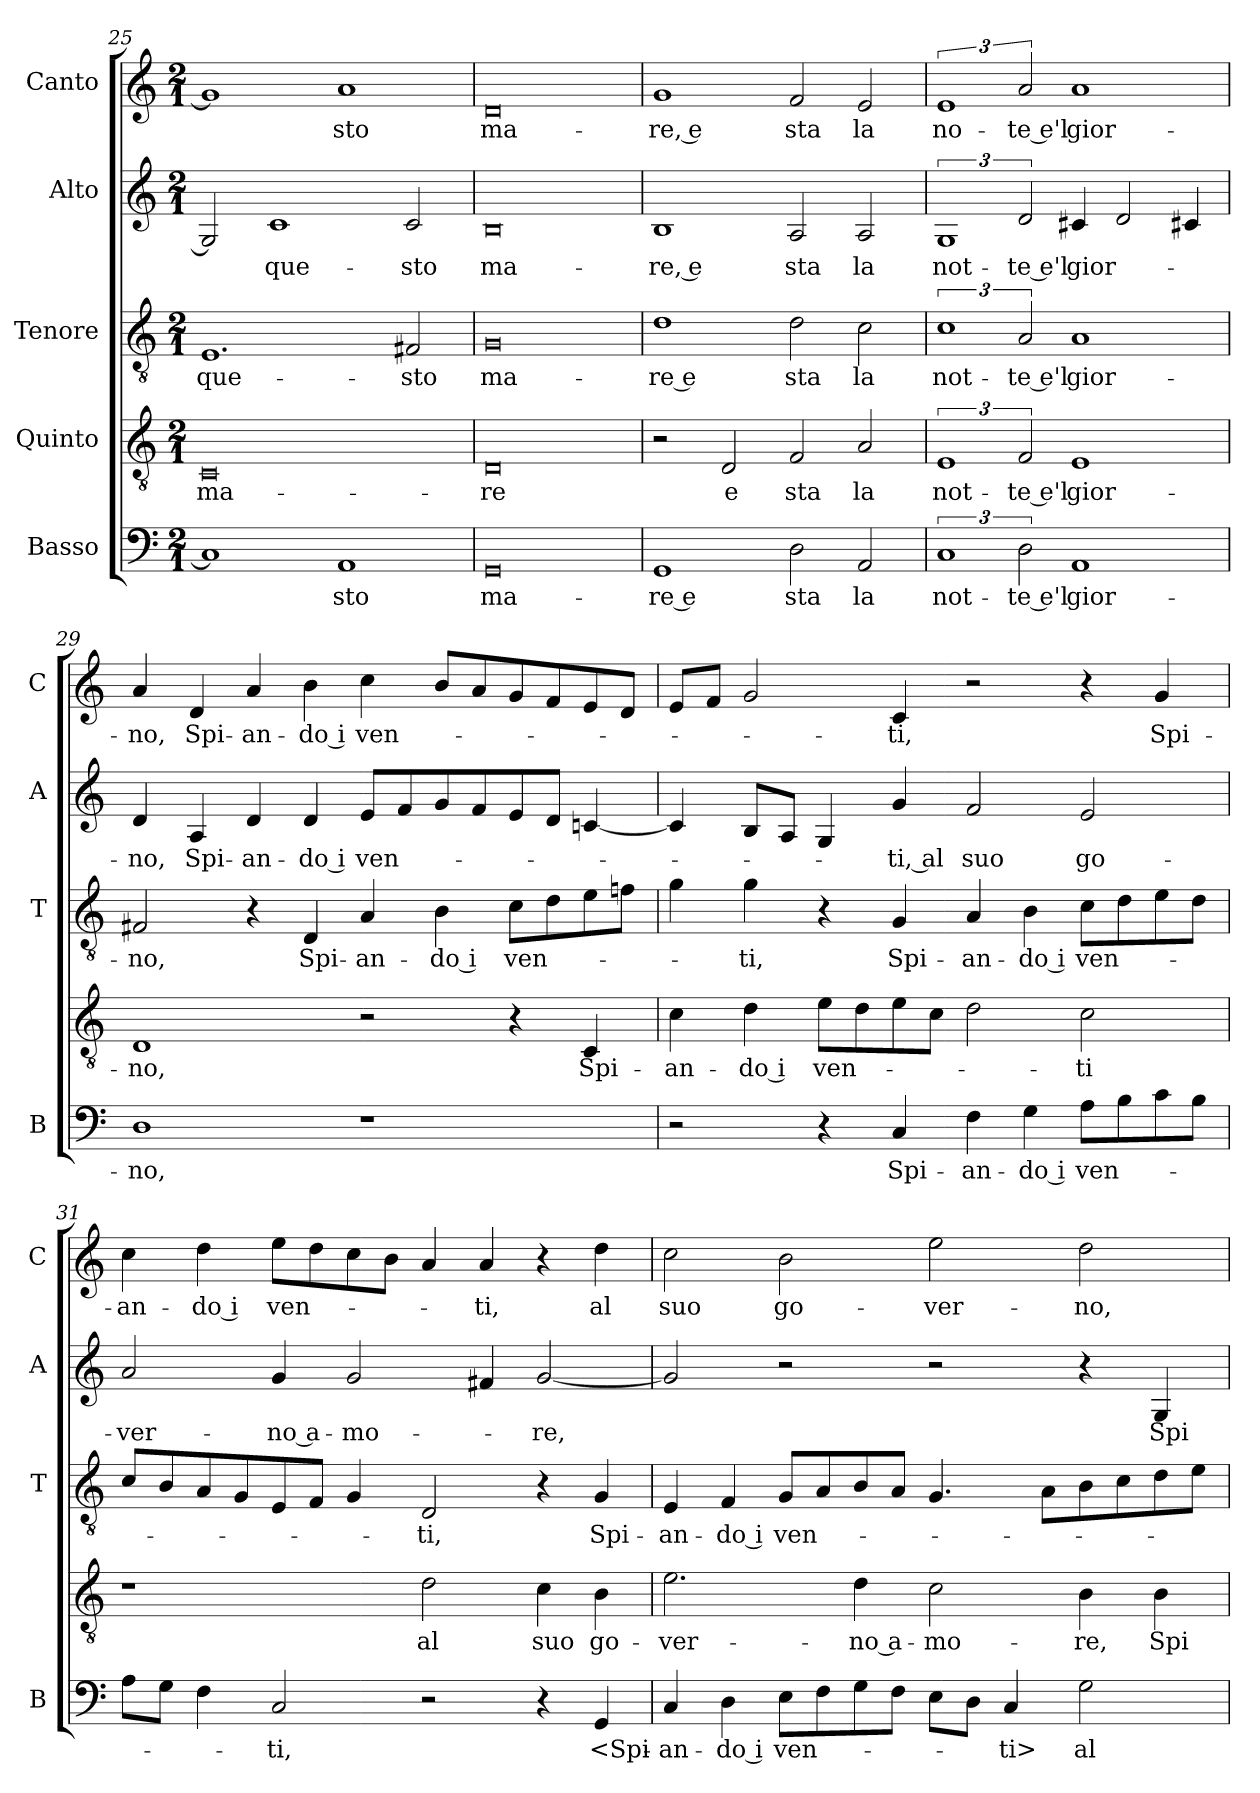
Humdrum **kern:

**kern	**text	**kern	**text	**kern	**text	**kern	**text	**kern	**text
*part5	*part5	*part4	*part4	*part3	*part3	*part2	*part2	*part1	*part1
*staff5	*staff5	*staff4	*staff4	*staff3	*staff3	*staff2	*staff2	*staff1	*staff1
*I"Basso	*	*I"Quinto	*	*I"Tenore	*	*I"Alto	*	*I"Canto	*
*I'B	*	*	*	*I'T	*	*I'A	*	*I'C	*
*clefF4	*	*clefGv2	*	*clefGv2	*	*clefG2	*	*clefG2	*
*k[]	*	*k[]	*	*k[]	*	*k[]	*	*k[]	*
*C:	*	*C:	*	*C:	*	*C:	*	*C:	*
*M2/1	*	*M2/1	*	*M2/1	*	*M2/1	*	*M2/1	*
=25	=25	=25	=25	=25	=25	=25	=25	=25	=25
1C]	.	0C	ma-	1.E	que-	2G]	.	1g]	.
.	.	.	.	.	.	1c	que-	.	.
1AA	-sto	.	.	.	.	.	.	1a	-sto
.	.	.	.	2F#X	-sto	2c	-sto	.	.
=26	=26	=26	=26	=26	=26	=26	=26	=26	=26
0GG	ma-	0D	-re	0G	ma-	0B	ma-	0d	ma-
=27	=27	=27	=27	=27	=27	=27	=27	=27	=27
1GG	-re e	2r	.	1d	-re e	1B	-re, e	1g	-re, e
.	.	2D	e	.	.	.	.	.	.
2D	sta	2F	sta	2d	sta	2A	sta	2f	sta
2AA	la	2A	la	2c	la	2A	la	2e	la
=28	=28	=28	=28	=28	=28	=28	=28	=28	=28
3%2C	not-	3%2E	not-	3%2c	not-	3%2G	not-	3%2e	no-
3D	-te e'l	3F	-te e'l	3A	-te e'l	3d	-te e'l	3a	-te e'l
1AA	gior-	1E	gior-	1A	gior-	4c#X	gior-	1a	gior-
.	.	.	.	.	.	2d	.	.	.
.	.	.	.	.	.	4c#X	.	.	.
=29	=29	=29	=29	=29	=29	=29	=29	=29	=29
1D	-no,	1D	-no,	2F#X	-no,	4d	-no,	4a	-no,
.	.	.	.	.	.	4A	Spi-	4d	Spi-
.	.	.	.	4r	.	4d	-an-	4a	-an-
.	.	.	.	4D	Spi-	4d	-do i	4b	-do i
1r	.	2r	.	4A	-an-	8eL	ven-	4cc	ven-
.	.	.	.	.	.	8f	.	.	.
.	.	.	.	4B	-do i	8g	.	8bL	.
.	.	.	.	.	.	8f	.	8a	.
.	.	4r	.	8cL	ven-	8e	.	8g	.
.	.	.	.	8d	.	8dJ	.	8f	.
.	.	4C	Spi-	8e	.	[4cn	.	8e	.
.	.	.	.	8fnJ	.	.	.	8dJ	.
=30	=30	=30	=30	=30	=30	=30	=30	=30	=30
2r	.	4c	-an-	4g	.	4c]	.	8eL	.
.	.	.	.	.	.	.	.	8fJ	.
.	.	4d	-do i	4g	-ti,	8BL	.	2g	.
.	.	.	.	.	.	8AJ	.	.	.
4r	.	8eL	ven-	4r	.	4G	.	.	.
.	.	8d	.	.	.	.	.	.	.
4C	Spi-	8e	.	4G	Spi-	4g	-ti, al	4c	-ti,
.	.	8cJ	.	.	.	.	.	.	.
4F	-an-	2d	.	4A	-an-	2f	suo	2r	.
4G	-do i	.	.	4B	-do i	.	.	.	.
8AL	ven-	2c	-ti	8cL	ven-	2e	go-	4r	.
8B	.	.	.	8d	.	.	.	.	.
8c	.	.	.	8e	.	.	.	4g	Spi-
8BJ	.	.	.	8dJ	.	.	.	.	.
=31	=31	=31	=31	=31	=31	=31	=31	=31	=31
8AL	.	1r	.	8cL	.	2a	-ver-	4cc	-an-
8GJ	.	.	.	8B	.	.	.	.	.
4F	.	.	.	8A	.	.	.	4dd	-do i
.	.	.	.	8G	.	.	.	.	.
2C	-ti,	.	.	8E	.	4g	-no a-	8eeL	ven-
.	.	.	.	8FJ	.	.	.	8dd	.
.	.	.	.	4G	.	2g	-mo-	8cc	.
.	.	.	.	.	.	.	.	8bJ	.
2r	.	2d	al	2D	-ti,	.	.	4a	.
.	.	.	.	.	.	4f#X	.	4a	-ti,
4r	.	4c	suo	4r	.	[2g	-re,	4r	.
4GG	<Spi-	4B	go-	4G	Spi-	.	.	4dd	al
=32	=32	=32	=32	=32	=32	=32	=32	=32	=32
4C	-an-	2.e	-ver-	4E	-an-	2g]	.	2cc	suo
4D	-do i	.	.	4F	-do i	.	.	.	.
8EL	ven-	.	.	8GL	ven-	2r	.	2b	go-
8F	.	.	.	8A	.	.	.	.	.
8G	.	4d	-no a-	8B	.	.	.	.	.
8FJ	.	.	.	8AJ	.	.	.	.	.
8EL	.	2c	-mo-	4.G	.	2r	.	2ee	-ver-
8DJ	.	.	.	.	.	.	.	.	.
4C	-ti>	.	.	.	.	.	.	.	.
.	.	.	.	8AL	.	.	.	.	.
2G	al	4B	-re,	8B	.	4r	.	2dd	-no,
.	.	.	.	8c	.	.	.	.	.
.	.	4B	Spi-	8d	.	4G	Spi-	.	.
.	.	.	.	8eJ	.	.	.	.	.
=	=	=	=	=	=	=	=	=	=
*-	*-	*-	*-	*-	*-	*-	*-	*-	*-
